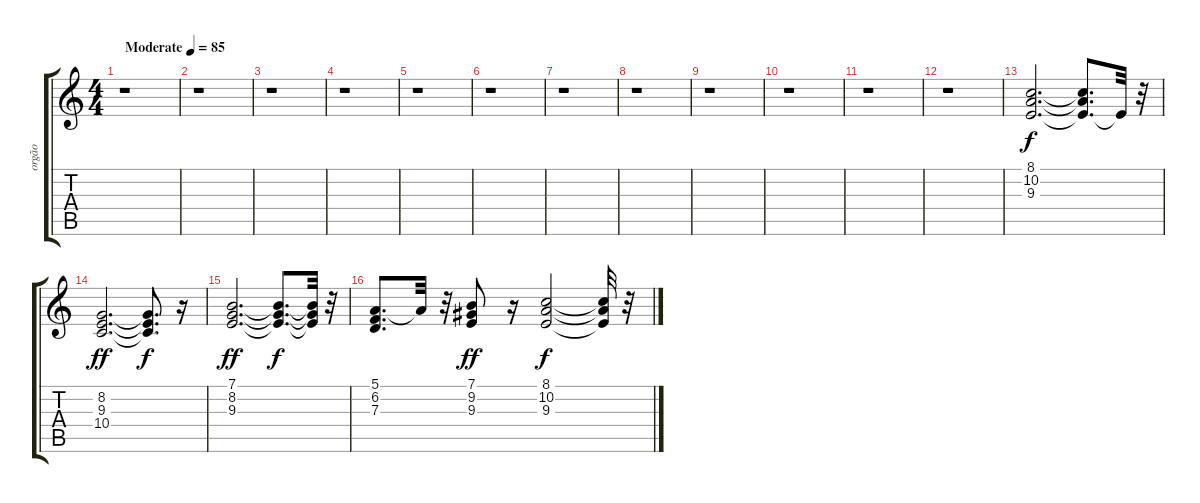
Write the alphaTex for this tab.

\track ("orgão" "orgão") {instrument rockorgan}
\staff {score tabs}
\tuning (E4 B3 G3 D3 A2 E2) {hide}
\ts (4 4)
\tempo (85 "Moderate")
\clef g2
\ks c
r.1{dy f instrument rockorgan} |
r.1 |
r.1 |
r.1 |
r.1 |
r.1 |
r.1 |
r.1 |
r.1 |
r.1 |
r.1 |
r.1 |
(8.1 10.2 9.3).2{d} (8.1{t} 10.2{t} 9.3{t}).8{d} 9.3{t}.32 r.32 |
(8.2 9.3 10.4).2{d dy ff} (8.2{t} 9.3{t} 10.4{t}).8{d dy f} r.16 |
(7.1 8.2 9.3).2{d dy ff} (7.1{t} 8.2{t} 9.3{t}).8{d dy f} (7.1{t} 8.2{t} 9.3{t}).32 r.32 |
(5.1 6.2 7.3).8{d} 5.1{t}.32 r.32 (7.1 9.2 9.3).8{dy ff} r.16 (8.1 10.2 9.3).2{dy f} (8.1{t} 10.2{t} 9.3{t}).32 r.32
